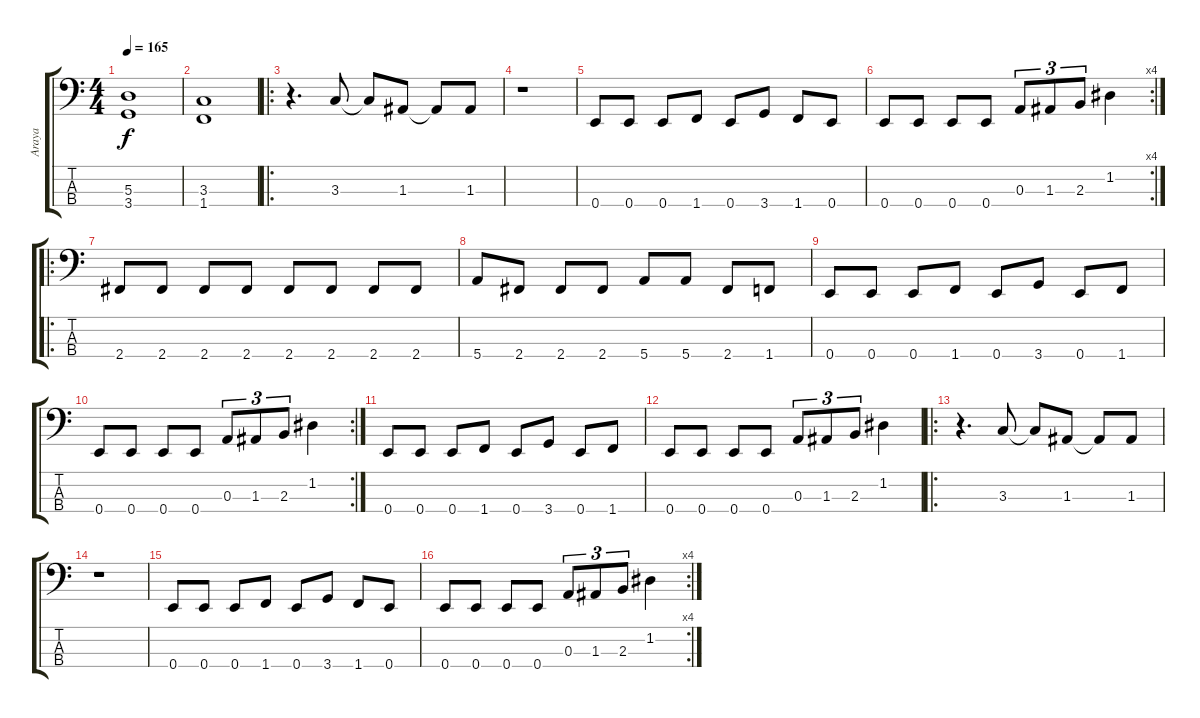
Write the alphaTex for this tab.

\track ("Araya" "Araya") {instrument electricbasspick}
\staff {score tabs}
\tuning (G2 D2 A1 E1) {hide}
\ts (4 4)
\tempo 165
\clef f4
\ks c
(5.3 3.4).1{dy f} |
(3.3 1.4).1 |
\ro
r.4{d} 3.3.8 3.3{t}.8 1.3.8 1.3{t}.8 1.3.8 |
r.1 |
0.4.8 0.4.8 0.4.8 1.4.8 0.4.8 3.4.8 1.4.8 0.4.8 |
\rc 4
0.4.8 0.4.8 0.4.8 0.4.8 0.3.8{tu (3 2)} 1.3.8{tu (3 2)} 2.3.8{tu (3 2)} 1.2.4 |
\ro
2.4.8 2.4.8 2.4.8 2.4.8 2.4.8 2.4.8 2.4.8 2.4.8 |
5.4.8 2.4.8 2.4.8 2.4.8 5.4.8 5.4.8 2.4.8 1.4.8 |
0.4.8 0.4.8 0.4.8 1.4.8 0.4.8 3.4.8 0.4.8 1.4.8 |
\rc 2
0.4.8 0.4.8 0.4.8 0.4.8 0.3.8{tu (3 2)} 1.3.8{tu (3 2)} 2.3.8{tu (3 2)} 1.2.4 |
0.4.8 0.4.8 0.4.8 1.4.8 0.4.8 3.4.8 0.4.8 1.4.8 |
0.4.8 0.4.8 0.4.8 0.4.8 0.3.8{tu (3 2)} 1.3.8{tu (3 2)} 2.3.8{tu (3 2)} 1.2.4 |
\ro
r.4{d} 3.3.8 3.3{t}.8 1.3.8 1.3{t}.8 1.3.8 |
r.1 |
0.4.8 0.4.8 0.4.8 1.4.8 0.4.8 3.4.8 1.4.8 0.4.8 |
\rc 4
0.4.8 0.4.8 0.4.8 0.4.8 0.3.8{tu (3 2)} 1.3.8{tu (3 2)} 2.3.8{tu (3 2)} 1.2.4
